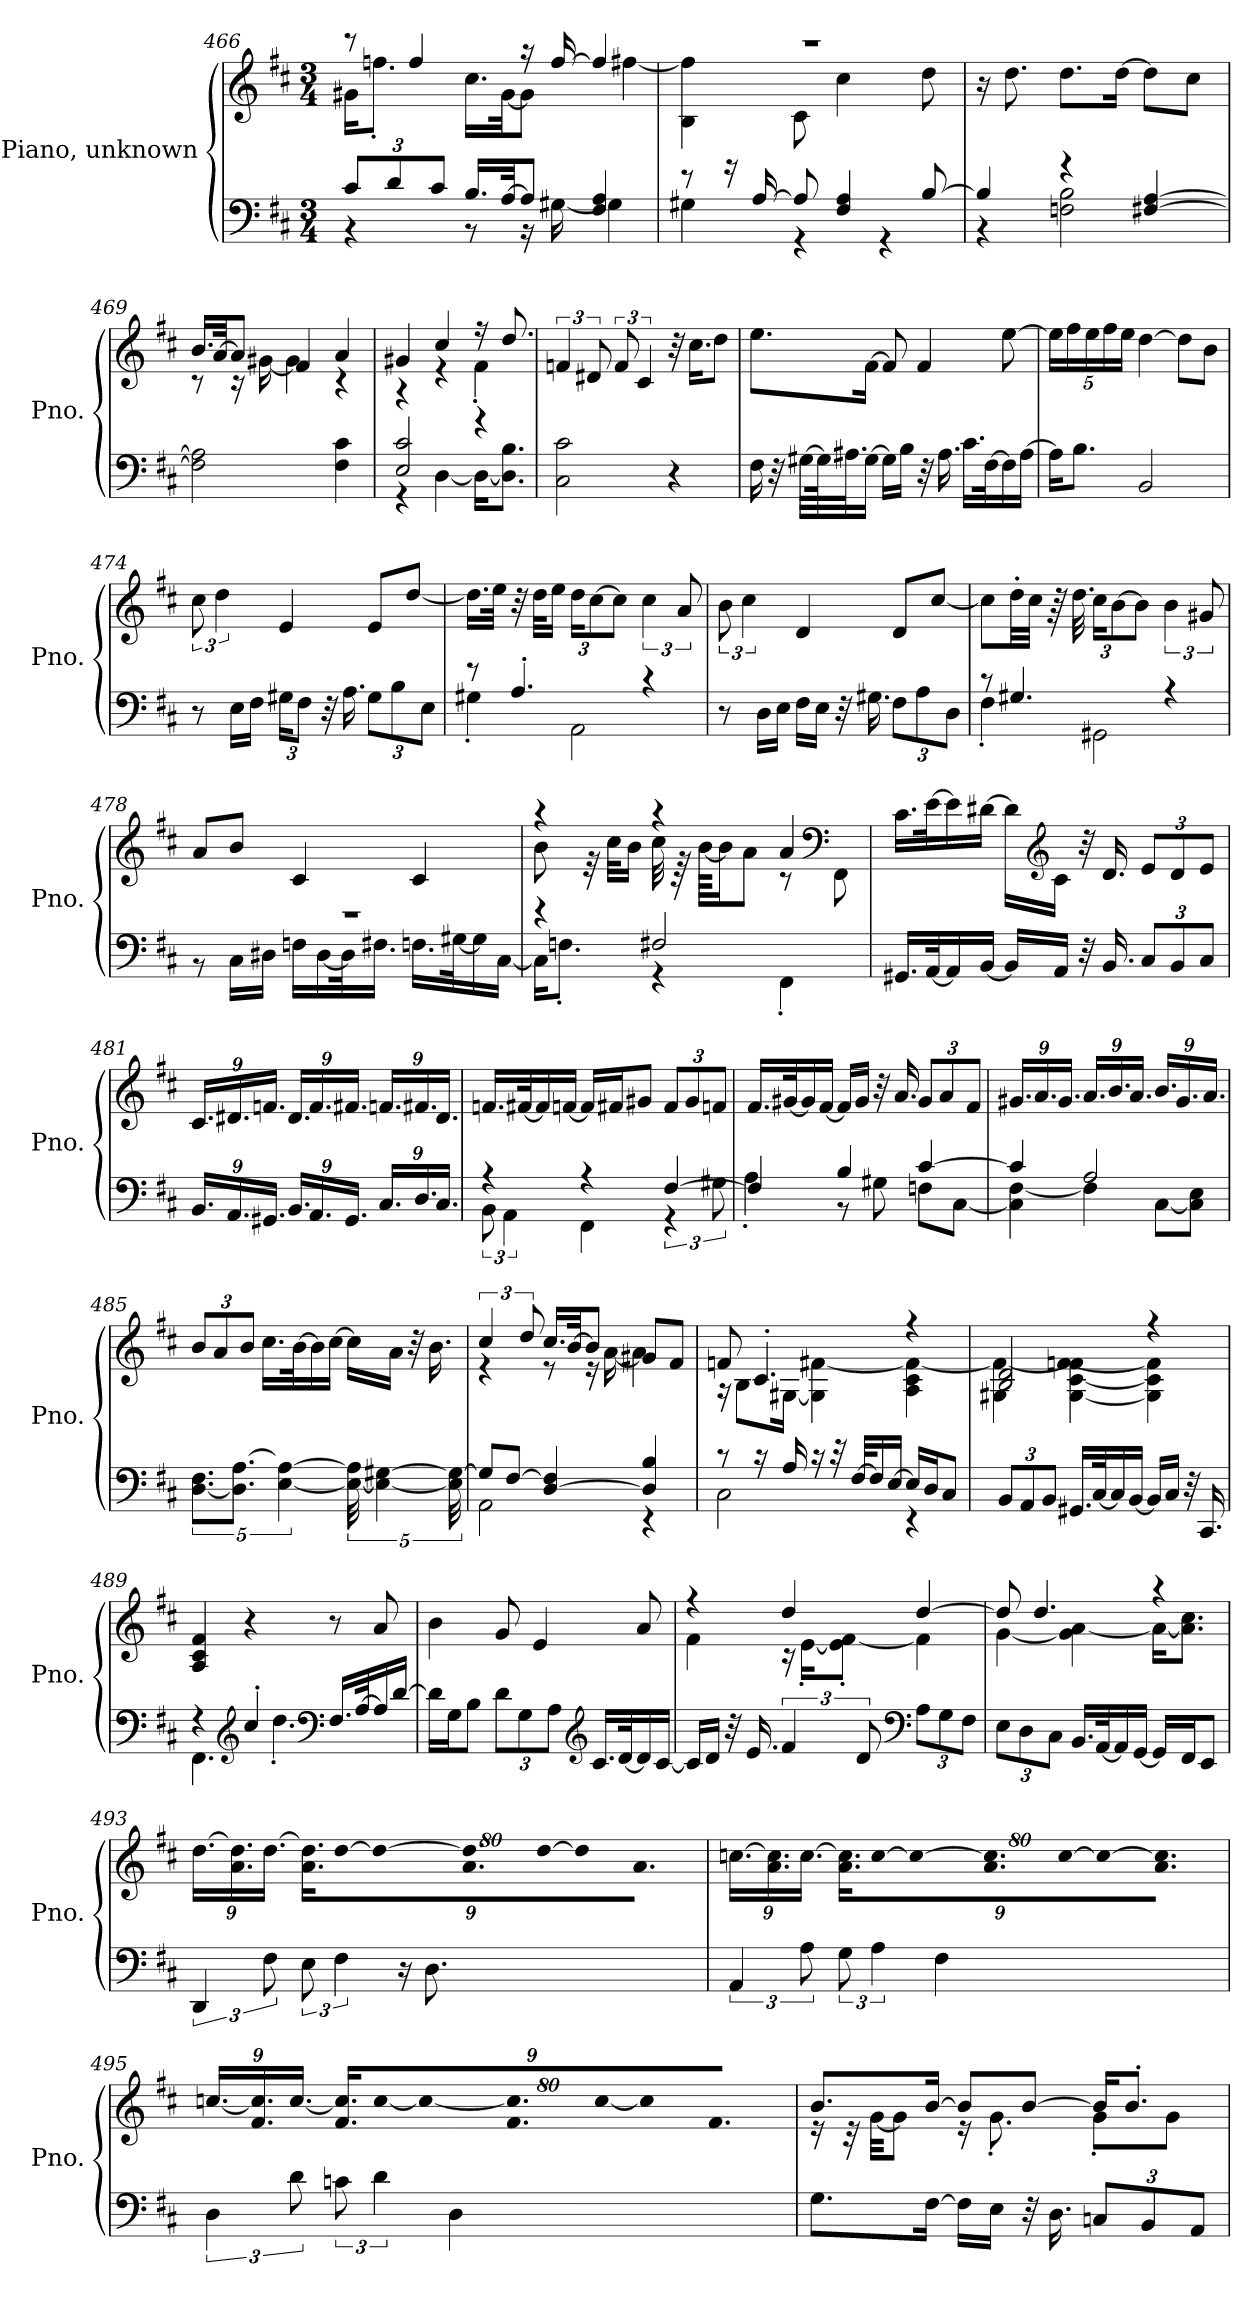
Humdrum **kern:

**kern	**kern
*part1	*part1
*staff2	*staff1
*I"Piano, unknown	*
*I'Pno.	*
!!LO:LB:g=z
*clefF4	*clefG2
*k[f#c#]	*k[f#c#]
*M3/4	*M3/4
*Xbrackettup	*
=466	=466
*^	*^
12c#/L	4r	8r	16g#X\KL
.	.	.	8.ffn'\J
12d/	.	.	.
.	.	4ff/	.
12c#/J	.	.	.
16.B/LL	8r	.	16.cc#\LL
[32A/JK	.	.	[32g#\JK
8A/J]	16r	16r	8g#\J]
.	[16G#X\	[16ff/	.
4F#/ 4A/	4G#\]	4ff/]	[4ff#X\
=467	=467	=467	=467
8r	4G#X\	2.r	4B\ 4ff#\]
16r	.	.	.
[16A/	.	.	.
8A/]	4r	.	8c#\
4F#/ 4A/	.	.	4cc#\
.	4r	.	.
[8B/	.	.	8dd\
*	*	*v	*v
=468	=468	=468
4B/]	4r	16r
.	.	8.dd\
4r	2Fn\ 2B\	8.dd\L
.	.	[16dd\Jk
[4F#X/ [4A/	.	8dd\L]
.	.	8cc#\J
*v	*v	*
=469	=469
*	*^
2F#\] 2A\]	16.b/LL	8r
.	[32a/JK	.
.	8a/J]	16r
.	.	[16g#X\
.	4f#/	4g#\]
4F#\ 4c#\	4a/	4r
!!LO:LB:g=z	!!
=470	=470	=470
*^	*	*
2E/ 2c#/	4r	4g#X/	4r
.	[4D\	4cc#/	4r
4r	16D\KL_	16r	4f#'\
.	8.D\] 8.B\J	8.dd/	.
*v	*v	*	*
*	*v	*v
=471	=471
2C#\ 2c#\	6fn/
.	12d#X/
.	12f/
.	6c#/
4r	32r
.	16.cc#\KL
.	8dd\J
=472	=472
16F#\	8.ee\L
32r	.
[32G#X\LLL	.
64G#\K]	.
32.A#X\J	.
[16G#\JJ	[16f#\Jk
16G#\LL]	8f#/]
16B\JJ	.
32r	4f#/
16.A#\	.
16.c#\LL	.
[32F#\K	.
16F#\]	[8ee\
[16A#\JJ	.
!!LO:PB:g=z
=473	=473
*	*Xbrackettup
16A#\KL]	20ee\LL]
.	20ff#\
8.B\J	.
.	20ee\
.	20ff#\
.	20ee\JJ
2BB/	[4dd\
.	8dd\L]
.	8b\J
=474	=474
*	*brackettup
8r	12cc#\
.	6dd\
16E\LL	.
16F#\JJ	.
24G#X\KL	4e/
12F#\J	.
32r	.
16.A\	.
12G#\L	8e/L
12B\	.
.	[8dd/J
12E\J	.
=475	=475
*^	*
8r	4G#X'\	16.dd\LL]
.	.	32ee\JJk
4.A'/	.	32r
.	.	32dd\KLL
.	.	16ee\JJ
*	*	*Xbrackettup
.	2AA\	24dd\KL
.	.	[12cc#\
.	.	8cc#\J]
*	*	*brackettup
4r	.	6cc#\
.	.	12a/
*v	*v	*
!!LO:LB:g=z
=476	=476
8r	12b\
.	6cc#\
16D\LL	.
16E\JJ	.
16F#\LL	4d/
16E\JJ	.
32r	.
16.G#X\	.
12F#\L	8d/L
12A\	.
.	[8cc#/J
12D\J	.
=477	=477
*^	*
8r	4F#'\	8cc#\L]
4.G#X/	.	32dd'\LL
.	.	32cc#\JJJ
.	.	64r
.	.	32.dd\
*	*	*Xbrackettup
.	2GG#X\	24cc#\KL
.	.	[12b\
.	.	8b\J]
*	*	*brackettup
4r	.	6b\
.	.	12g#X/
=478	=478	=478
2.r	8r	8a/L
.	16C#\LL	8b/J
.	16D#X\JJ	.
.	16Fn\LL	4c#/
.	[16D#\	.
.	32D#\K]	.
.	16.F#X\JJ	.
.	16.Fn\LL	4c#/
.	[32G#X\K	.
.	16G#\]	.
.	[16C#\JJ	.
!!LO:LB:g=z
=479	=479	=479
*	*	*^
4r	16C#\KL]	4r	8b\
.	8.Fn'\J	.	.
.	.	.	32r
.	.	.	32cc#\KLL
.	.	.	16b\JJ
2F#X/	4r	4r	32cc#\
.	.	.	64r
.	.	.	[64b\KKLL
.	.	.	16b\J]
.	.	.	8a\J
.	4FF#'\	4a/	8r
*	*	*clefF4	*
.	.	.	8FF#\
*v	*v	*	*
*	*v	*v
=480	=480
16.GG#X/LL	16.c#\LL
[32AA/K	[32e\K
16AA/]	16e\]
[16BB/JJ	[16d#X\JJ
16BB/LL]	16d#\LL]
*	*clefG2
16AA/JJ	16c#\JJ
32r	32r
16.BB/	16.d#/
*	*Xbrackettup
12C#/L	12e/L
12BB/	12d#/
12C#/J	12e/J
!!LO:LB:g=z
=481	=481
18.BB/LL	18.c#/LL
18.AA/	18.d#X/
18.GG#X/JJ	18.fn/JJ
18.BB/LL	18.d#/LL
18.AA/	18.f/
18.GG#/JJ	18.f#X/JJ
18.C#/LL	18.fn/LL
18.D/	18.f#X/
18.C#/JJ	18.d#/JJ
=482	=482
*^	*
*	*brackettup	*
4r	12BB\	16.fn/LL
.	6AA\	.
.	.	[32f#X/K
.	.	16f#/]
.	.	[16fn/JJ
4r	4FF#\	16f/LL]
.	.	16f#X/J
.	.	8g#X/J
[4F#/	6r	12f#/L
.	.	12g#/
.	12G#X\	12fn/J
=483	=483	=483
4F#/]	4A'\	16.f#/LL
.	.	[32g#X/K
.	.	16g#/]
.	.	[16f#/JJ
4B/	8r	16f#/LL]
.	.	16g#/JJ
.	8G#X\	32r
.	.	16.a/
[4c#/	8Fn\L	12g#/L
.	.	12a/
.	[8C#\J	.
.	.	12f#/J
!!LO:LB:g=z
=484	=484	=484
4c#/]	4C#\] [4F#\	18.g#X/LL
.	.	18.a/
.	.	18.g#/JJ
2A/	4F#\]	18.a/LL
.	.	18.b/
.	.	18.a/JJ
.	[8C#\L	18.b/LL
.	.	18.g#/
.	8C#\] 8E\J	.
.	.	18.a/JJ
*v	*v	*
=485	=485
[10.D\ 10.F#\L	12b/L
.	12a/
10.D\] [10.A\J	.
.	12b/J
.	16.cc#\LL
[5E\ 5A\_	.
.	[32b\K
.	16b\]
.	[16cc#\JJ
40E\_ 40A\]	16cc#\LL]
5E\_ [5G#X\	.
.	16a\JJ
.	32r
.	16.b\
40E\] 40G#\_	.
=486	=486
*^	*
*	*	*brackettup
*	*	*^
8G#/L]	2AA\	6cc#/	4r
[8F#/J	.	.	.
.	.	12dd/	.
[4D/ 4F#/]	.	16.cc#/LL	8r
.	.	[32b/JK	.
.	.	8b/J]	16r
.	.	.	[16a\
4D/] 4B/	4r	8g#X/L	4a\]
.	.	8f#/J	.
!!LO:LB:g=z	!!
=487	=487	=487	=487
8r	2C#\	8fn/	16r
.	.	.	8B\L
16r	.	4.c#'/	.
16A/	.	.	[16G#X\Jk
16r	.	.	4G#\] [4f#X\
32r	.	.	.
[32F#/KLL	.	.	.
16F#/]	.	.	.
[16E/JJ	.	.	.
16E/LL]	4r	4r	4A\ 4c#\ 4f#\_
16D/J	.	.	.
8C#/J	.	.	.
*v	*v	*	*
=488	=488	=488
*Xbrackettup	*	*
12BB/L	2B/ 2d/	4G#X\ 4f#\_
12AA/	.	.
12BB/J	.	.
16.GG#X/LL	.	[4G#\ [4c#\ [4fn\ 4f#\]
[32C#/K	.	.
16C#/]	.	.
[16BB/JJ	.	.
16BB/LL]	4r	4G#\] 4c#\] 4f\]
16C#/JJ	.	.
32r	.	.
16.CC#/	.	.
*	*v	*v
=489	=489
*^	*
4r	4.FF#\	4A/ 4c#/ 4f#/
*clefG2	*	*
4cc#'/	.	4r
.	4.dd'\	.
*clefF4	*	*
16.F#/LL	.	8r
[32A/K	.	.
16A/]	.	8a/
[16d/JJ	.	.
*v	*v	*
!!LO:PB:g=z
=490	=490
16d\LL]	4b\
16G\J	.
8B\J	.
12d\L	8g/
12G\	.
.	4e/
12A\J	.
*clefG2	*
16.c#/LL	.
[32d/K	.
16d/]	8a/
[16c#/JJ	.
=491	=491
*	*^
16c#/LL]	4r	4f#\
16d/JJ	.	.
32r	.	.
16.e/	.	.
*brackettup	*	*
6f#/	4dd/	16r
.	.	[16e'\KL
.	.	8e\]' [8f#\'J
12d/	.	.
*clefF4	*	*
*Xbrackettup	*	*
12A\L	[4dd/	4f#\]
12G\	.	.
12F#\J	.	.
=492	=492	=492
12E\L	8dd/]	[4g\
12D\	.	.
.	4.dd/	.
12C#\J	.	.
16.BB/LL	.	4g\] [4a\
[32AA/K	.	.
16AA/]	.	.
[16GG/JJ	.	.
16GG/LL]	4r	16a\KL_
16FF#/J	.	8.a\] 8.cc#\J
8EE/J	.	.
*	*v	*v
!!LO:LB:g=z
=493	=493
*brackettup	*Xbrackettup
6DD/	[18.dd\LL
.	18.a\ 18.dd\]
12F#\	[18.dd\JJ
12E\	18.a\ 18.dd\]KL
!	!LO:N:vis=8
6F#\	[640%71dd\
!	!LO:N:vis=64
.	640%9dd\KKL_
.	18.a\ 18.dd\]J
16r	.
!	!LO:N:vis=8
.	[640%71dd\
8.D\	.
!	!LO:N:vis=64
.	640%9dd\KKL]
.	18.a\JJ
=494	=494
6AA/	[18.ccn\LL
.	18.a\ 18.cc\]
12A\	[18.cc\JJ
12G\	18.a\ 18.cc\]KL
!	!LO:N:vis=8
6A\	[640%71cc\
!	!LO:N:vis=64
.	640%9cc\KKL_
.	18.a\ 18.cc\]J
4F#\	.
!	!LO:N:vis=8
.	[640%71cc\
!	!LO:N:vis=64
.	640%9cc\KKL_
.	18.a\ 18.cc\]JJ
=495	=495
6D\	[18.ccn/LL
.	18.f#/ 18.cc/]
12d\	[18.cc/JJ
12cn\	18.f#/ 18.cc/]KL
!	!LO:N:vis=8
6d\	[640%71cc/
!	!LO:N:vis=64
.	640%9cc/KKL_
.	18.f#/ 18.cc/]J
4D\	.
!	!LO:N:vis=8
.	[640%71cc/
!	!LO:N:vis=64
.	640%9cc/KKL]
.	18.f#/JJ
!!LO:LB:g=z
=496	=496
*	*^
8.G\L	8.b/L	16r
.	.	32r
.	.	[32g\KKL
.	.	8g\J]
[16F#\Jk	[16b/Jk	.
16F#\LL]	8b/L]	16r
16E\JJ	.	8.g'\
32r	[8b/J	.
16.D\	.	.
*Xbrackettup	*	*
12Cn/L	16b/KL]	8g'\L
.	8.b'/J	.
12BB/	.	.
.	.	8g\J
12AA/J	.	.
*	*v	*v
=	=
*-	*-
